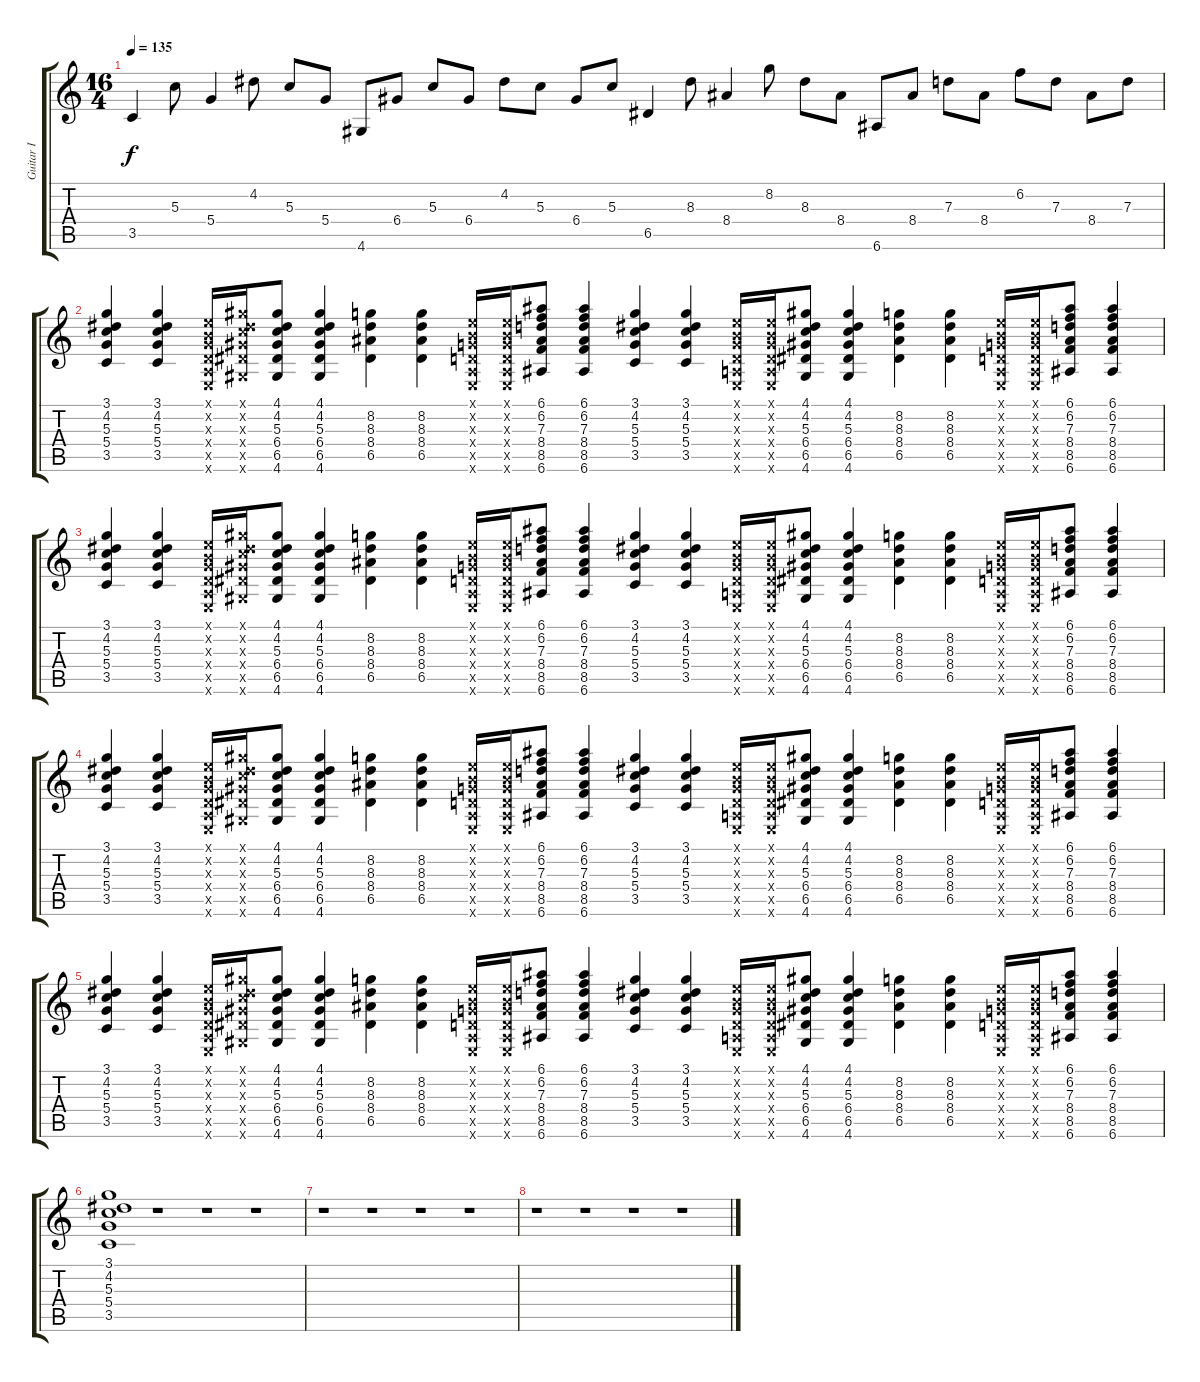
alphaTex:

\track ("Guitar I" "Guitar I") {instrument acousticguitarsteel}
\staff {score tabs}
\tuning (E4 B3 G3 D3 A2 E2) {hide}
\ts (16 4)
\tempo 135
\clef g2
\ks c
3.5.4{dy f} 5.3.8 5.4.4 4.2.8 5.3.8 5.4.8 4.6.8 6.4.8 5.3.8 6.4.8 4.2.8 5.3.8 6.4.8 5.3.8 6.5.4 8.3.8 8.4.4 8.2.8 8.3.8 8.4.8 6.6.8 8.4.8 7.3.8 8.4.8 6.2.8 7.3.8 8.4.8 7.3.8 |
(3.1 4.2 5.3 5.4 3.5).4 (3.1 4.2 5.3 5.4 3.5).4 (0.1{x} 0.2{x} 0.3{x} 0.4{x} 0.5{x} 0.6{x}).16 (4.1{x} 4.2{x} 5.3{x} 6.4{x} 6.5{x} 4.6{x}).16 (4.1 4.2 5.3 6.4 6.5 4.6).8 (4.1 4.2 5.3 6.4 6.5 4.6).4 (8.2 8.3 8.4 6.5).4 (8.2 8.3 8.4 6.5).4 (0.1{x} 0.2{x} 0.3{x} 0.4{x} 0.5{x} 0.6{x}).16 (0.1{x} 0.2{x} 0.3{x} 0.4{x} 0.5{x} 0.6{x}).16 (6.1 6.2 7.3 8.4 8.5 6.6).8 (6.1 6.2 7.3 8.4 8.5 6.6).4 (3.1 4.2 5.3 5.4 3.5).4 (3.1 4.2 5.3 5.4 3.5).4 (0.1{x} 0.2{x} 0.3{x} 0.4{x} 0.5{x} 0.6{x}).16 (0.1{x} 0.2{x} 0.3{x} 0.4{x} 0.5{x} 0.6{x}).16 (4.1 4.2 5.3 6.4 6.5 4.6).8 (4.1 4.2 5.3 6.4 6.5 4.6).4 (8.2 8.3 8.4 6.5).4 (8.2 8.3 8.4 6.5).4 (0.1{x} 0.2{x} 0.3{x} 0.4{x} 0.5{x} 0.6{x}).16 (0.1{x} 0.2{x} 0.3{x} 0.4{x} 0.5{x} 0.6{x}).16 (6.1 6.2 7.3 8.4 8.5 6.6).8 (6.1 6.2 7.3 8.4 8.5 6.6).4 |
(3.1 4.2 5.3 5.4 3.5).4 (3.1 4.2 5.3 5.4 3.5).4 (0.1{x} 0.2{x} 0.3{x} 0.4{x} 0.5{x} 0.6{x}).16 (4.1{x} 4.2{x} 5.3{x} 6.4{x} 6.5{x} 4.6{x}).16 (4.1 4.2 5.3 6.4 6.5 4.6).8 (4.1 4.2 5.3 6.4 6.5 4.6).4 (8.2 8.3 8.4 6.5).4 (8.2 8.3 8.4 6.5).4 (0.1{x} 0.2{x} 0.3{x} 0.4{x} 0.5{x} 0.6{x}).16 (0.1{x} 0.2{x} 0.3{x} 0.4{x} 0.5{x} 0.6{x}).16 (6.1 6.2 7.3 8.4 8.5 6.6).8 (6.1 6.2 7.3 8.4 8.5 6.6).4 (3.1 4.2 5.3 5.4 3.5).4 (3.1 4.2 5.3 5.4 3.5).4 (0.1{x} 0.2{x} 0.3{x} 0.4{x} 0.5{x} 0.6{x}).16 (0.1{x} 0.2{x} 0.3{x} 0.4{x} 0.5{x} 0.6{x}).16 (4.1 4.2 5.3 6.4 6.5 4.6).8 (4.1 4.2 5.3 6.4 6.5 4.6).4 (8.2 8.3 8.4 6.5).4 (8.2 8.3 8.4 6.5).4 (0.1{x} 0.2{x} 0.3{x} 0.4{x} 0.5{x} 0.6{x}).16 (0.1{x} 0.2{x} 0.3{x} 0.4{x} 0.5{x} 0.6{x}).16 (6.1 6.2 7.3 8.4 8.5 6.6).8 (6.1 6.2 7.3 8.4 8.5 6.6).4 |
(3.1 4.2 5.3 5.4 3.5).4 (3.1 4.2 5.3 5.4 3.5).4 (0.1{x} 0.2{x} 0.3{x} 0.4{x} 0.5{x} 0.6{x}).16 (4.1{x} 4.2{x} 5.3{x} 6.4{x} 6.5{x} 4.6{x}).16 (4.1 4.2 5.3 6.4 6.5 4.6).8 (4.1 4.2 5.3 6.4 6.5 4.6).4 (8.2 8.3 8.4 6.5).4 (8.2 8.3 8.4 6.5).4 (0.1{x} 0.2{x} 0.3{x} 0.4{x} 0.5{x} 0.6{x}).16 (0.1{x} 0.2{x} 0.3{x} 0.4{x} 0.5{x} 0.6{x}).16 (6.1 6.2 7.3 8.4 8.5 6.6).8 (6.1 6.2 7.3 8.4 8.5 6.6).4 (3.1 4.2 5.3 5.4 3.5).4 (3.1 4.2 5.3 5.4 3.5).4 (0.1{x} 0.2{x} 0.3{x} 0.4{x} 0.5{x} 0.6{x}).16 (0.1{x} 0.2{x} 0.3{x} 0.4{x} 0.5{x} 0.6{x}).16 (4.1 4.2 5.3 6.4 6.5 4.6).8 (4.1 4.2 5.3 6.4 6.5 4.6).4 (8.2 8.3 8.4 6.5).4 (8.2 8.3 8.4 6.5).4 (0.1{x} 0.2{x} 0.3{x} 0.4{x} 0.5{x} 0.6{x}).16 (0.1{x} 0.2{x} 0.3{x} 0.4{x} 0.5{x} 0.6{x}).16 (6.1 6.2 7.3 8.4 8.5 6.6).8 (6.1 6.2 7.3 8.4 8.5 6.6).4 |
(3.1 4.2 5.3 5.4 3.5).4 (3.1 4.2 5.3 5.4 3.5).4 (0.1{x} 0.2{x} 0.3{x} 0.4{x} 0.5{x} 0.6{x}).16 (4.1{x} 4.2{x} 5.3{x} 6.4{x} 6.5{x} 4.6{x}).16 (4.1 4.2 5.3 6.4 6.5 4.6).8 (4.1 4.2 5.3 6.4 6.5 4.6).4 (8.2 8.3 8.4 6.5).4 (8.2 8.3 8.4 6.5).4 (0.1{x} 0.2{x} 0.3{x} 0.4{x} 0.5{x} 0.6{x}).16 (0.1{x} 0.2{x} 0.3{x} 0.4{x} 0.5{x} 0.6{x}).16 (6.1 6.2 7.3 8.4 8.5 6.6).8 (6.1 6.2 7.3 8.4 8.5 6.6).4 (3.1 4.2 5.3 5.4 3.5).4 (3.1 4.2 5.3 5.4 3.5).4 (0.1{x} 0.2{x} 0.3{x} 0.4{x} 0.5{x} 0.6{x}).16 (0.1{x} 0.2{x} 0.3{x} 0.4{x} 0.5{x} 0.6{x}).16 (4.1 4.2 5.3 6.4 6.5 4.6).8 (4.1 4.2 5.3 6.4 6.5 4.6).4 (8.2 8.3 8.4 6.5).4 (8.2 8.3 8.4 6.5).4 (0.1{x} 0.2{x} 0.3{x} 0.4{x} 0.5{x} 0.6{x}).16 (0.1{x} 0.2{x} 0.3{x} 0.4{x} 0.5{x} 0.6{x}).16 (6.1 6.2 7.3 8.4 8.5 6.6).8 (6.1 6.2 7.3 8.4 8.5 6.6).4 |
(3.1 4.2 5.3 5.4 3.5).1 r.1 r.1 r.1 |
r.1 r.1 r.1 r.1 |
r.1 r.1 r.1 r.1
